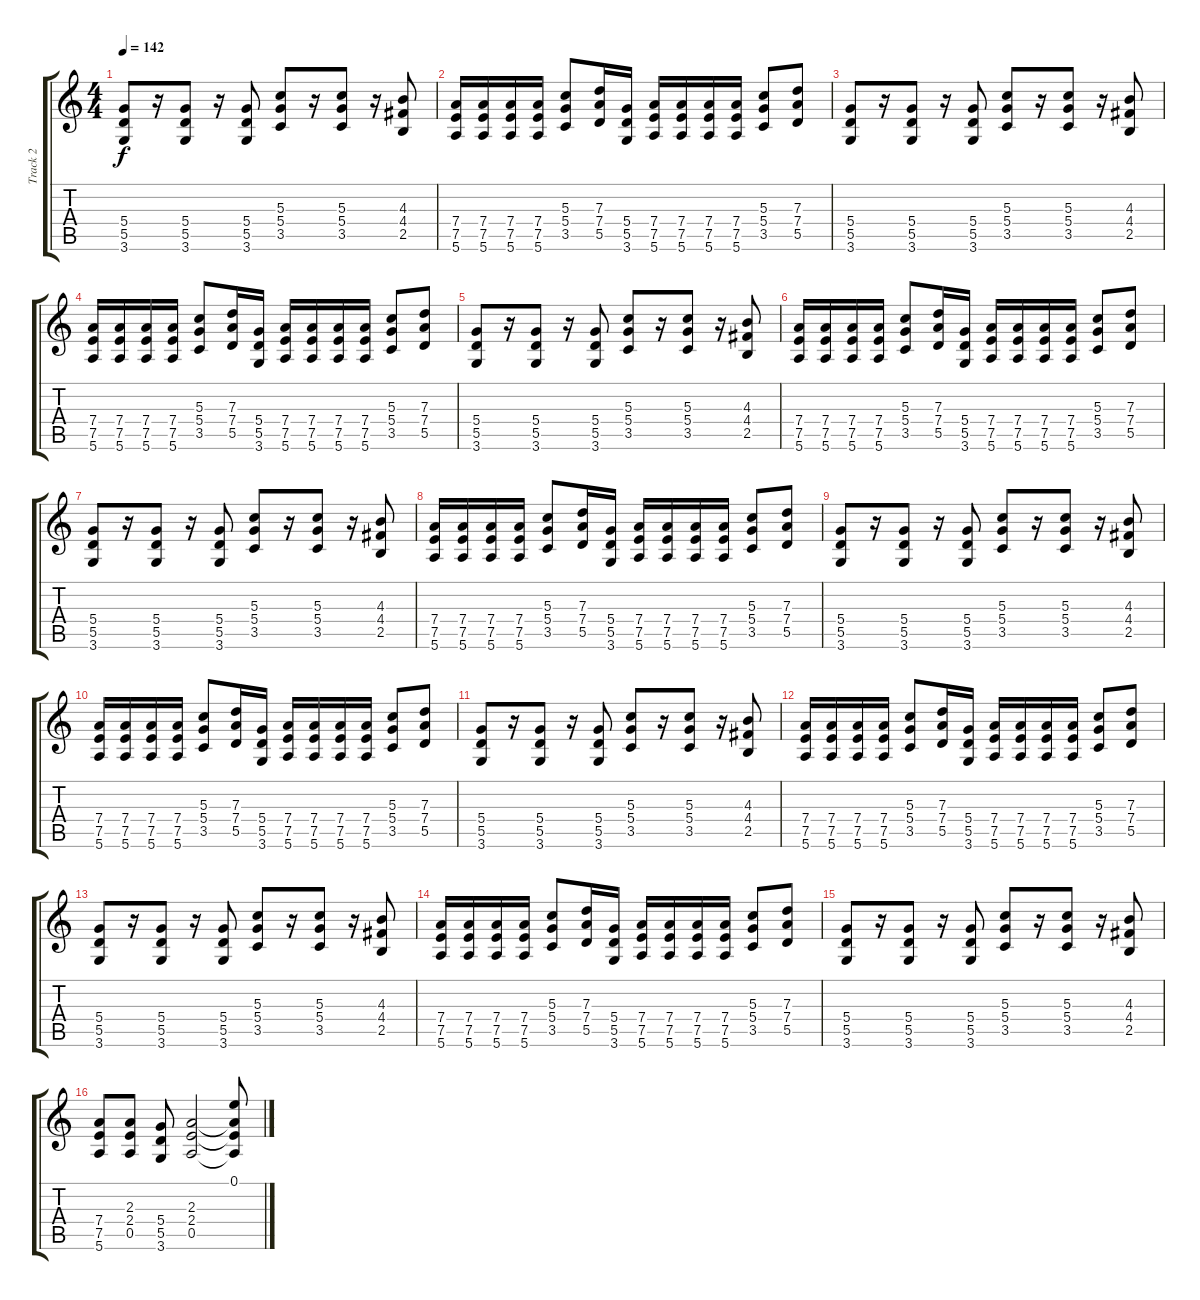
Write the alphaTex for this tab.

\track ("Track 2" "Track 2") {instrument distortionguitar}
\staff {score tabs}
\tuning (E4 B3 G3 D3 A2 E2) {hide}
\ts (4 4)
\tempo 142
\clef g2
\ks c
(5.4 5.5 3.6).8{dy f} r.16 (5.4 5.5 3.6).8 r.16 (5.4 5.5 3.6).8 (5.3 5.4 3.5).8 r.16 (5.3 5.4 3.5).8 r.16 (4.3 4.4 2.5).8 |
(7.4 7.5 5.6).16 (7.4 7.5 5.6).16 (7.4 7.5 5.6).16 (7.4 7.5 5.6).16 (5.3 5.4 3.5).8 (7.3 7.4 5.5).16 (5.4 5.5 3.6).16 (7.4 7.5 5.6).16 (7.4 7.5 5.6).16 (7.4 7.5 5.6).16 (7.4 7.5 5.6).16 (5.3 5.4 3.5).8 (7.3 7.4 5.5).8 |
(5.4 5.5 3.6).8 r.16 (5.4 5.5 3.6).8 r.16 (5.4 5.5 3.6).8 (5.3 5.4 3.5).8 r.16 (5.3 5.4 3.5).8 r.16 (4.3 4.4 2.5).8 |
(7.4 7.5 5.6).16 (7.4 7.5 5.6).16 (7.4 7.5 5.6).16 (7.4 7.5 5.6).16 (5.3 5.4 3.5).8 (7.3 7.4 5.5).16 (5.4 5.5 3.6).16 (7.4 7.5 5.6).16 (7.4 7.5 5.6).16 (7.4 7.5 5.6).16 (7.4 7.5 5.6).16 (5.3 5.4 3.5).8 (7.3 7.4 5.5).8 |
(5.4 5.5 3.6).8 r.16 (5.4 5.5 3.6).8 r.16 (5.4 5.5 3.6).8 (5.3 5.4 3.5).8 r.16 (5.3 5.4 3.5).8 r.16 (4.3 4.4 2.5).8 |
(7.4 7.5 5.6).16 (7.4 7.5 5.6).16 (7.4 7.5 5.6).16 (7.4 7.5 5.6).16 (5.3 5.4 3.5).8 (7.3 7.4 5.5).16 (5.4 5.5 3.6).16 (7.4 7.5 5.6).16 (7.4 7.5 5.6).16 (7.4 7.5 5.6).16 (7.4 7.5 5.6).16 (5.3 5.4 3.5).8 (7.3 7.4 5.5).8 |
(5.4 5.5 3.6).8 r.16 (5.4 5.5 3.6).8 r.16 (5.4 5.5 3.6).8 (5.3 5.4 3.5).8 r.16 (5.3 5.4 3.5).8 r.16 (4.3 4.4 2.5).8 |
(7.4 7.5 5.6).16 (7.4 7.5 5.6).16 (7.4 7.5 5.6).16 (7.4 7.5 5.6).16 (5.3 5.4 3.5).8 (7.3 7.4 5.5).16 (5.4 5.5 3.6).16 (7.4 7.5 5.6).16 (7.4 7.5 5.6).16 (7.4 7.5 5.6).16 (7.4 7.5 5.6).16 (5.3 5.4 3.5).8 (7.3 7.4 5.5).8 |
(5.4 5.5 3.6).8 r.16 (5.4 5.5 3.6).8 r.16 (5.4 5.5 3.6).8 (5.3 5.4 3.5).8 r.16 (5.3 5.4 3.5).8 r.16 (4.3 4.4 2.5).8 |
(7.4 7.5 5.6).16 (7.4 7.5 5.6).16 (7.4 7.5 5.6).16 (7.4 7.5 5.6).16 (5.3 5.4 3.5).8 (7.3 7.4 5.5).16 (5.4 5.5 3.6).16 (7.4 7.5 5.6).16 (7.4 7.5 5.6).16 (7.4 7.5 5.6).16 (7.4 7.5 5.6).16 (5.3 5.4 3.5).8 (7.3 7.4 5.5).8 |
(5.4 5.5 3.6).8 r.16 (5.4 5.5 3.6).8 r.16 (5.4 5.5 3.6).8 (5.3 5.4 3.5).8 r.16 (5.3 5.4 3.5).8 r.16 (4.3 4.4 2.5).8 |
(7.4 7.5 5.6).16 (7.4 7.5 5.6).16 (7.4 7.5 5.6).16 (7.4 7.5 5.6).16 (5.3 5.4 3.5).8 (7.3 7.4 5.5).16 (5.4 5.5 3.6).16 (7.4 7.5 5.6).16 (7.4 7.5 5.6).16 (7.4 7.5 5.6).16 (7.4 7.5 5.6).16 (5.3 5.4 3.5).8 (7.3 7.4 5.5).8 |
(5.4 5.5 3.6).8 r.16 (5.4 5.5 3.6).8 r.16 (5.4 5.5 3.6).8 (5.3 5.4 3.5).8 r.16 (5.3 5.4 3.5).8 r.16 (4.3 4.4 2.5).8 |
(7.4 7.5 5.6).16 (7.4 7.5 5.6).16 (7.4 7.5 5.6).16 (7.4 7.5 5.6).16 (5.3 5.4 3.5).8 (7.3 7.4 5.5).16 (5.4 5.5 3.6).16 (7.4 7.5 5.6).16 (7.4 7.5 5.6).16 (7.4 7.5 5.6).16 (7.4 7.5 5.6).16 (5.3 5.4 3.5).8 (7.3 7.4 5.5).8 |
(5.4 5.5 3.6).8 r.16 (5.4 5.5 3.6).8 r.16 (5.4 5.5 3.6).8 (5.3 5.4 3.5).8 r.16 (5.3 5.4 3.5).8 r.16 (4.3 4.4 2.5).8 |
(7.4 7.5 5.6).8 (2.3 2.4 0.5).8 (5.4 5.5 3.6).8 (2.3 2.4 0.5).2 (0.1 2.3{t} 2.4{t} 0.5{t}).8
